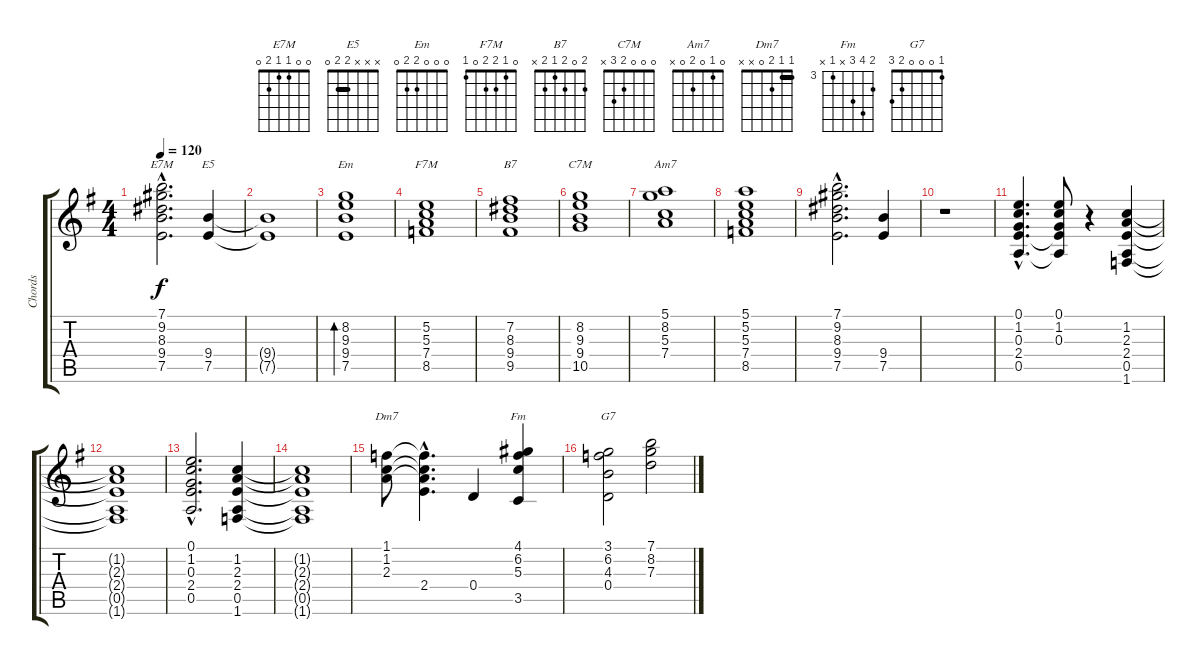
\track ("Chords" "Chords") {instrument electricguitarjazz}
\staff {score tabs}
\tuning (E4 B3 G3 D3 A2 E2) {hide}
\chord ("E7M" 0 0 1 1 2 0)
\chord ("E5" x x x 2 2 0) {barre 2}
\chord ("Em" 0 0 0 2 2 0)
\chord ("F7M" 0 1 2 2 0 1)
\chord ("B7" 2 0 2 1 2 x)
\chord ("C7M" 0 0 0 2 3 x)
\chord ("Am7" 0 1 0 2 0 x)
\chord ("Dm7" 1 1 2 0 x x) {barre 1}
\chord ("Fm" 4 6 5 x 3 x) {firstfret 3}
\chord ("G7" 1 0 0 0 2 3)
\ts (4 4)
\tempo 120
\clef g2
\ks eminor
(7.1{hac} 9.2{hac} 8.3{hac} 9.4{hac} 7.5{hac}).2{d ch "E7M" dy f} (9.4 7.5).4{ch "E5"} |
(9.4{t} 7.5{t}).1 |
(8.2 9.3 9.4 7.5).1{bd 120 ch "Em"} |
(5.2 5.3 7.4 8.5).1{ch "F7M"} |
(7.2 8.3 9.4 9.5).1{ch "B7"} |
(8.2 9.3 9.4 10.5).1{ch "C7M"} |
(5.1 8.2 5.3 7.4).1{ch "Am7"} |
(5.1 5.2 5.3 7.4 8.5).1 |
(7.1{hac} 9.2{hac} 8.3{hac} 9.4{hac} 7.5{hac}).2{d} (9.4 7.5).4 |
r.1 |
(0.1{hac} 1.2{hac} 0.3{hac} 2.4{hac} 0.5{hac}).4{d} (0.1 1.2 0.3 2.4{t} 0.5{t}).8 r.4 (1.2 2.3 2.4 0.5 1.6).4 |
(1.2{t} 2.3{t} 2.4{t} 0.5{t} 1.6{t}).1 |
(0.1{hac} 1.2{hac} 0.3{hac} 2.4{hac} 0.5{hac}).2{d} (1.2 2.3 2.4 0.5 1.6).4 |
(1.2{t} 2.3{t} 2.4{t} 0.5{t} 1.6{t}).1 |
(1.1 1.2 2.3).8{ch "Dm7"} (1.1{hac t} 1.2{hac t} 2.3{hac t} 2.4{hac}).4{d} 0.4.4 (4.1 6.2 5.3 3.5).4{ch "Fm"} |
(3.1 6.2 4.3 0.4).2{ch "G7"} (7.1 8.2 7.3).2
